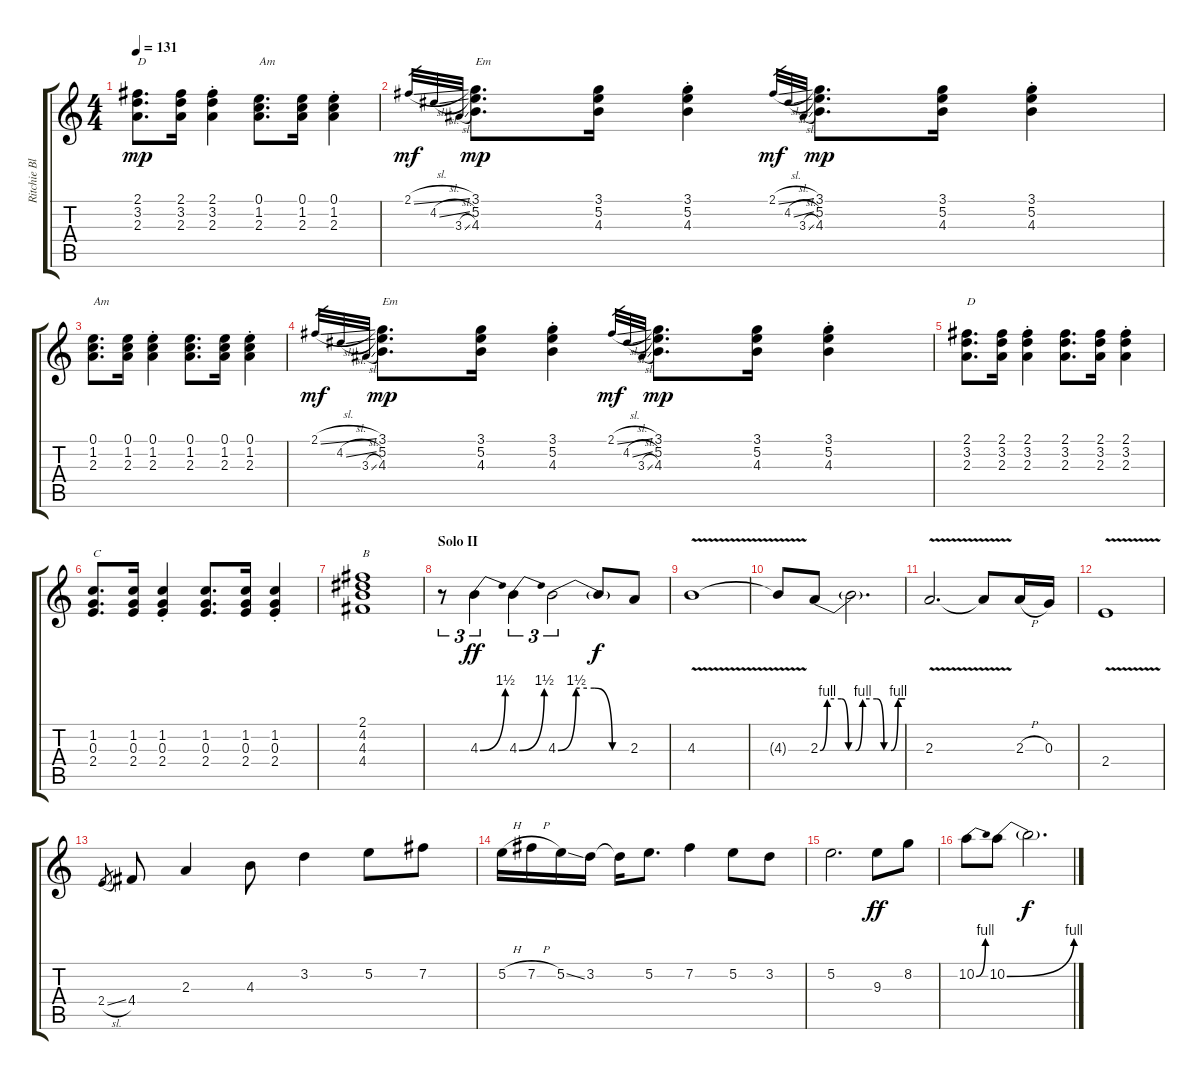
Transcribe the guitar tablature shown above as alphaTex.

\track ("Ritchie Blackmore" "Ritchie Bl") {instrument distortionguitar}
\staff {score tabs}
\tuning (E4 B3 G3 D3 A2 E2) {hide}
\ts (4 4)
\tempo 131
\clef g2
\ks c
(2.1 3.2 2.3).8{d txt "D" dy mp} (2.1 3.2 2.3).16 (2.1{st} 3.2{st} 2.3{st}).4 (0.1 1.2 2.3).8{d txt "Am"} (0.1 1.2 2.3).16 (0.1{st} 1.2{st} 2.3{st}).4 |
2.1{sl}.32{gr dy mf} 4.2{sl}.32{gr} 3.3{sl}.32{gr} (3.1 5.2 4.3).8{d txt "Em" dy mp} (3.1 5.2 4.3).16 (3.1{st} 5.2{st} 4.3{st}).4 2.1{sl}.32{gr dy mf} 4.2{sl}.32{gr} 3.3{sl}.32{gr} (3.1 5.2 4.3).8{d dy mp} (3.1 5.2 4.3).16 (3.1{st} 5.2{st} 4.3{st}).4 |
(0.1 1.2 2.3).8{d txt "Am"} (0.1 1.2 2.3).16 (0.1{st} 1.2{st} 2.3{st}).4 (0.1 1.2 2.3).8{d} (0.1 1.2 2.3).16 (0.1{st} 1.2{st} 2.3{st}).4 |
2.1{sl}.32{gr dy mf} 4.2{sl}.32{gr} 3.3{sl}.32{gr} (3.1 5.2 4.3).8{d txt "Em" dy mp} (3.1 5.2 4.3).16 (3.1{st} 5.2{st} 4.3{st}).4 2.1{sl}.32{gr dy mf} 4.2{sl}.32{gr} 3.3{sl}.32{gr} (3.1 5.2 4.3).8{d dy mp} (3.1 5.2 4.3).16 (3.1{st} 5.2{st} 4.3{st}).4 |
(2.1 3.2 2.3).8{d txt "D"} (2.1 3.2 2.3).16 (2.1{st} 3.2{st} 2.3{st}).4 (2.1 3.2 2.3).8{d} (2.1 3.2 2.3).16 (2.1{st} 3.2{st} 2.3{st}).4 |
(1.2 0.3 2.4).8{d txt "C"} (1.2 0.3 2.4).16 (1.2{st} 0.3{st} 2.4{st}).4 (1.2 0.3 2.4).8{d} (1.2 0.3 2.4).16 (1.2{st} 0.3{st} 2.4{st}).4 |
(2.1 4.2 4.3 4.4).1{txt "B"} |
\section ("" "Solo II")
r.8{tu (3 2)} 4.3{be (bend 0 0 60 6)}.4{tu (3 2) dy ff} 4.3{be (bend 0 0 60 6)}.4{tu (3 2)} 4.3{be (custom 0 0 15 6 30 6 45 0 60 0)}.2{tu (3 2)} 4.3{t}.8{dy f} 2.3.8 |
4.3{v}.1 |
4.3{t}.8 2.3{be (custom 0 0 5 4 15 4 20 0 25 0 30 4 40 4 45 0 50 0 55 4 60 4)}.8 2.3{t}.2{d} |
2.3{v}.2{d} 2.3{t}.8 2.3{h}.16 0.3.16 |
2.4{v}.1 |
2.4{sl}.8{gr} 4.4.8 2.3.4 4.3.8 3.2.4 5.2.8 7.2.8 |
5.2{h}.16 7.2{h}.16 5.2{ss}.16 3.2.16 3.2{t}.16 5.2.8{d} 7.2.4 5.2.8 3.2.8 |
5.2.2{d} 9.3.8{dy ff} 8.2.8 |
10.2{be (bend 0 0 60 4)}.8 10.2{be (bend 0 0 60 4)}.8 10.2{t}.2{d dy f}
